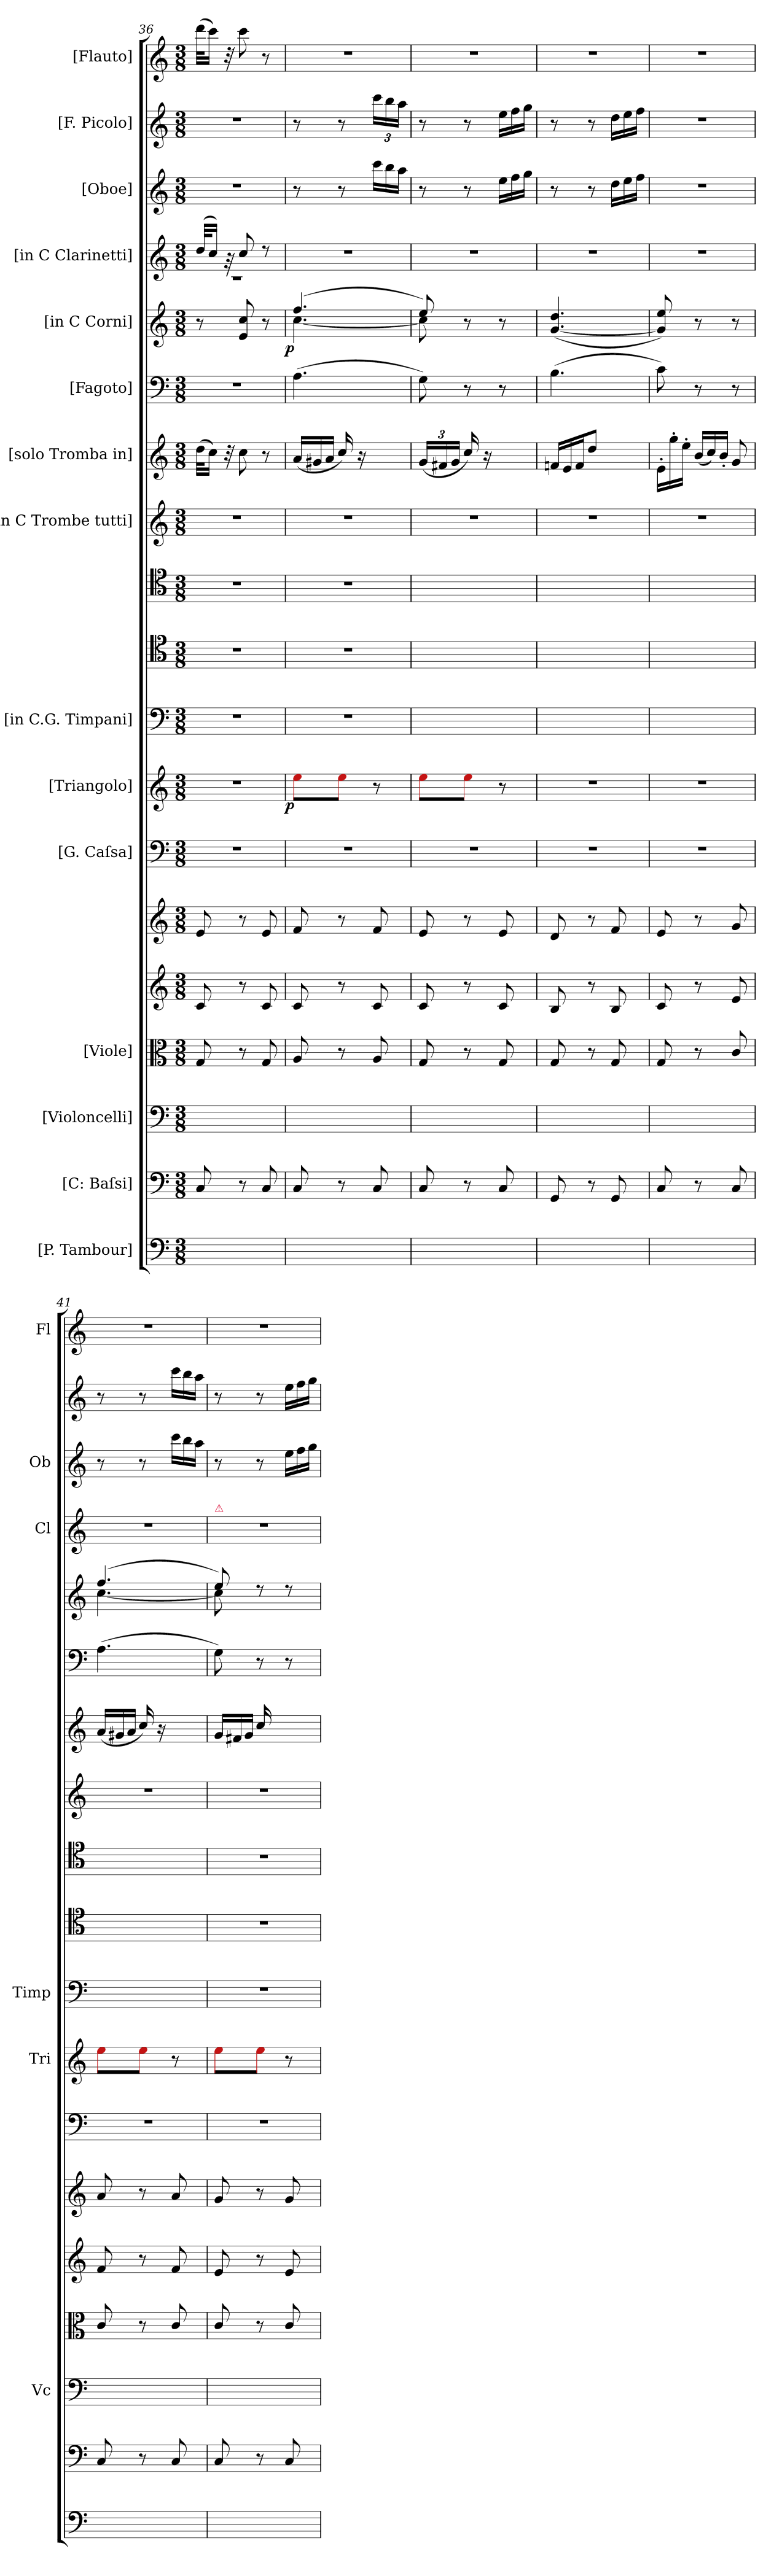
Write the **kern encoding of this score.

**kern	**kern	**kern	**kern	**kern	**kern	**kern	**kern	**dynam	**kern	**kern	**kern	**kern	**kern	**kern	**kern	**dynam	**kern	**kern	**kern	**kern
*part19	*part18	*part17	*part16	*part15	*part14	*part13	*part12	*part12	*part11	*part10	*part9	*part8	*part7	*part6	*part5	*part5	*part4	*part3	*part2	*part1
*staff19	*staff18	*staff17	*staff16	*staff15	*staff14	*staff13	*staff12	*staff12	*staff11	*staff10	*staff9	*staff8	*staff7	*staff6	*staff5	*staff5	*staff4	*staff3	*staff2	*staff1
*I"[P. Tambour]	*I"[C: Baſsi]	*I"[Violoncelli]	*I"[Viole]	*	*	*I"[G. Caſsa]	*I"[Triangolo]	*	*I"[in C.G. Timpani]	*	*	*I"[in C Trombe tutti]	*I"[solo Tromba in]	*I"[Fagoto]	*I"[in C Corni]	*	*I"[in C Clarinetti]	*I"[Oboe]	*I"[F. Picolo]	*I"[Flauto]
*	*	*I'Vc	*	*	*	*	*I'Tri	*	*I'Timp	*	*	*	*	*	*	*	*I'Cl	*I'Ob	*	*I'Fl
*clefF4	*clefF4	*clefF4	*clefC3	*clefG2	*clefG2	*clefF4	*clefG2	*	*clefF4	*clefC4	*clefC4	*clefG2	*clefG2	*clefF4	*clefG2	*	*clefG2	*clefG2	*clefG2	*clefG2
*k[]	*k[]	*k[]	*k[]	*k[]	*k[]	*k[]	*k[]	*	*k[]	*k[]	*k[]	*k[]	*k[]	*k[]	*k[]	*	*k[]	*k[]	*k[]	*k[]
*M3/8	*M3/8	*M3/8	*M3/8	*M3/8	*M3/8	*M3/8	*M3/8	*	*M3/8	*M3/8	*M3/8	*M3/8	*M3/8	*M3/8	*M3/8	*	*M3/8	*M3/8	*M3/8	*M3/8
=36	=36	=36	=36	=36	=36	=36	=36	=36	=36	=36	=36	=36	=36	=36	=36	=36	=36	=36	=36	=36
*	*	*	*	*	*	*	*	*	*	*	*	*	*	*	*	*	*^	*	*	*
4.ryy	8C/	8C/yy	8G/	8c/	8e/	4.r	4.r	.	4.r	4.r	4.r	4.r	(32dd\KLL	4.r	8r	.	(<32dd/KLL	4.r	4.r	4.r	(>32ddd\KLL
.	.	.	.	.	.	.	.	.	.	.	.	.	16cc\JJ)	.	.	.	16cc/JJ)	.	.	.	16ccc\JJ)
.	.	.	.	.	.	.	.	.	.	.	.	.	32r	.	.	.	32rg	.	.	.	32r
.	8r	8ryy	8r	8r	8r	.	.	.	.	.	.	.	8cc\	.	8e/ 8cc/	.	8cc/	.	.	.	8ccc\
.	8C/	8C/yy	8G/	8c/	8e/	.	.	.	.	.	.	.	8r	.	8r	.	8r	.	.	.	8r
*	*	*	*	*	*	*	*	*	*	*	*	*	*	*	*	*	*v	*v	*	*	*
=37	=37	=37	=37	=37	=37	=37	=37	=37	=37	=37	=37	=37	=37	=37	=37	=37	=37	=37	=37	=37
*	*	*	*	*	*	*	*	*	*	*	*	*	*Xtuplet	*	*	*	*	*	*	*
*	*	*	*	*	*	*	*	*	*	*	*	*	*	*	*^	*	*	*	*	*
!	!	!	!	!	!	!	!	!LO:DY:rj	!	!	!	!	!	!	!	!	!LO:DY:rj	!	!	!	!
4.ryy	8C/	8C/yy	8A/	8c/	8f/	4.r	8Ree\L	p	4.r	4.r	4.r	4.r	(24a/LL	(>4.A\	(>4.ff/	[4.cc\	p	4.r	8r	8r	4.r
.	.	.	.	.	.	.	.	.	.	.	.	.	24g#X/	.	.	.	.	.	.	.	.
.	.	.	.	.	.	.	.	.	.	.	.	.	24a/JJ	.	.	.	.	.	.	.	.
.	8r	8ryy	8r	8r	8r	.	8Ree\J	.	.	.	.	.	16cc/)	.	.	.	.	.	8r	8r	.
.	.	.	.	.	.	.	.	.	.	.	.	.	16r	.	.	.	.	.	.	.	.
*	*	*	*	*	*	*	*	*	*	*	*	*	*	*	*	*	*	*	*Xtuplet	*	*
.	8C/	8C/yy	8A/	8c/	8f/	.	8r	.	.	.	.	.	8ryy	.	.	.	.	.	24ccc\LL	24ccc\LL	.
.	.	.	.	.	.	.	.	.	.	.	.	.	.	.	.	.	.	.	24bb\	24bb\	.
.	.	.	.	.	.	.	.	.	.	.	.	.	.	.	.	.	.	.	24aa\JJ	24aa\JJ	.
=38	=38	=38	=38	=38	=38	=38	=38	=38	=38	=38	=38	=38	=38	=38	=38	=38	=38	=38	=38	=38	=38
*	*	*	*	*	*	*	*	*	*	*	*	*	*tuplet	*	*	*	*	*	*	*	*
4.ryy	8C/	8C/yy	8G/	8c/	8e/	4.r	8Ree\L	.	4.ryy	4.ryy	4.ryy	4.r	(24g/LL	8G\)	8ee/)	8cc\]	.	4.r	8r	8r	4.r
.	.	.	.	.	.	.	.	.	.	.	.	.	24f#X/	.	.	.	.	.	.	.	.
.	.	.	.	.	.	.	.	.	.	.	.	.	24g/JJ	.	.	.	.	.	.	.	.
.	8r	8ryy	8r	8r	8r	.	8Ree\J	.	.	.	.	.	16cc/)	8r	8r	8rcyy	.	.	8r	8r	.
.	.	.	.	.	.	.	.	.	.	.	.	.	16r	.	.	.	.	.	.	.	.
*	*	*	*	*	*	*	*	*	*	*	*	*	*	*	*	*	*	*	*	*Xtuplet	*
.	8C/	8C/yy	8G/	8c/	8e/	.	8r	.	.	.	.	.	8ryy	8r	8r	8rcyy	.	.	24ee\LL	24ee\LL	.
.	.	.	.	.	.	.	.	.	.	.	.	.	.	.	.	.	.	.	24ff\	24ff\	.
.	.	.	.	.	.	.	.	.	.	.	.	.	.	.	.	.	.	.	24gg\JJ	24gg\JJ	.
*	*	*	*	*	*	*	*	*	*	*	*	*	*	*	*v	*v	*	*	*	*	*
=39	=39	=39	=39	=39	=39	=39	=39	=39	=39	=39	=39	=39	=39	=39	=39	=39	=39	=39	=39	=39
*	*	*	*	*	*	*	*	*	*	*	*	*	*Xtuplet	*	*	*	*	*	*	*
4.ryy	8GG/	8GG/yy	8G/	8B/	8d/	4.r	4.r	.	4.ryy	4.ryy	4.ryy	4.r	24fn/LL	(>4.B\	(>[4.g/ 4.dd/	.	4.r	8r	8r	4.r
.	.	.	.	.	.	.	.	.	.	.	.	.	24e/	.	.	.	.	.	.	.
.	.	.	.	.	.	.	.	.	.	.	.	.	24f/J	.	.	.	.	.	.	.
.	8r	8ryy	8r	8r	8r	.	.	.	.	.	.	.	8dd/J	.	.	.	.	8r	8r	.
.	8GG/	8GG/yy	8G/	8B/	8f/	.	.	.	.	.	.	.	8ryy	.	.	.	.	24dd\LL	24dd\LL	.
.	.	.	.	.	.	.	.	.	.	.	.	.	.	.	.	.	.	24ee\	24ee\	.
.	.	.	.	.	.	.	.	.	.	.	.	.	.	.	.	.	.	24ff\JJ	24ff\JJ	.
=40	=40	=40	=40	=40	=40	=40	=40	=40	=40	=40	=40	=40	=40	=40	=40	=40	=40	=40	=40	=40
4.ryy	8C/	8C/yy	8G/	8c/	8e/	4.r	4.r	.	4.ryy	4.ryy	4.ryy	4.r	24e'\LL	8c\)	8g]/ 8ee/)	.	4.r	4.r	4.r	4.r
.	.	.	.	.	.	.	.	.	.	.	.	.	24gg'\	.	.	.	.	.	.	.
.	.	.	.	.	.	.	.	.	.	.	.	.	24ee'\JJ	.	.	.	.	.	.	.
.	8r	8ryy	8r	8r	8r	.	.	.	.	.	.	.	(24b/LL	8r	8r	.	.	.	.	.
.	.	.	.	.	.	.	.	.	.	.	.	.	24cc/)	.	.	.	.	.	.	.
.	.	.	.	.	.	.	.	.	.	.	.	.	24b'/JJ	.	.	.	.	.	.	.
.	8C/	8C/yy	8c/	8e/	8g/	.	.	.	.	.	.	.	8g/	8r	8r	.	.	.	.	.
=41	=41	=41	=41	=41	=41	=41	=41	=41	=41	=41	=41	=41	=41	=41	=41	=41	=41	=41	=41	=41
*	*	*	*	*	*	*	*	*	*	*	*	*	*	*	*^	*	*	*	*	*
4.ryy	8C/	8C/yy	8c/	8f/	8a/	4.r	8Ree\L	.	4.ryy	4.ryy	4.ryy	4.r	(24a/LL	(>4.A\	(>4.ff/	[4.cc\	.	4.r	8r	8r	4.r
.	.	.	.	.	.	.	.	.	.	.	.	.	24g#X/	.	.	.	.	.	.	.	.
.	.	.	.	.	.	.	.	.	.	.	.	.	24a/JJ	.	.	.	.	.	.	.	.
.	8r	8ryy	8r	8r	8r	.	8Ree\J	.	.	.	.	.	16cc/)	.	.	.	.	.	8r	8r	.
.	.	.	.	.	.	.	.	.	.	.	.	.	16r	.	.	.	.	.	.	.	.
.	8C/	8C/yy	8c/	8f/	8a/	.	8r	.	.	.	.	.	8ryy	.	.	.	.	.	24ccc\LL	24ccc\LL	.
.	.	.	.	.	.	.	.	.	.	.	.	.	.	.	.	.	.	.	24bb\	24bb\	.
.	.	.	.	.	.	.	.	.	.	.	.	.	.	.	.	.	.	.	24aa\JJ	24aa\JJ	.
=42	=42	=42	=42	=42	=42	=42	=42	=42	=42	=42	=42	=42	=42	=42	=42	=42	=42	=42	=42	=42	=42
!	!	!	!	!	!	!	!	!	!	!	!	!	!	!	!	!	!	!LO:TX:a:color=crimson:t=⚠	!	!	!
4.ryy	8C/	8C/yy	8c/	8e/	8g/	4.r	8Ree\L	.	4.r	4.r	4.r	4.r	24g/LL	8G\)	8ee/)	8cc\]	.	4.r	8r	8r	4.r
.	.	.	.	.	.	.	.	.	.	.	.	.	24f#X/	.	.	.	.	.	.	.	.
.	.	.	.	.	.	.	.	.	.	.	.	.	24g/JJ	.	.	.	.	.	.	.	.
.	8r	8ryy	8r	8r	8r	.	8Ree\J	.	.	.	.	.	16cc/	8r	8rdd	8rcyy	.	.	8r	8r	.
.	.	.	.	.	.	.	.	.	.	.	.	.	16ryy	.	.	.	.	.	.	.	.
.	8C/	8C/yy	8c/	8e/	8g/	.	8r	.	.	.	.	.	8ryy	8r	8rdd	8rcyy	.	.	24ee\LL	24ee\LL	.
.	.	.	.	.	.	.	.	.	.	.	.	.	.	.	.	.	.	.	24ff\	24ff\	.
.	.	.	.	.	.	.	.	.	.	.	.	.	.	.	.	.	.	.	24gg\JJ	24gg\JJ	.
*	*	*	*	*	*	*	*	*	*	*	*	*	*	*	*v	*v	*	*	*	*	*
=	=	=	=	=	=	=	=	=	=	=	=	=	=	=	=	=	=	=	=	=
*-	*-	*-	*-	*-	*-	*-	*-	*-	*-	*-	*-	*-	*-	*-	*-	*-	*-	*-	*-	*-
